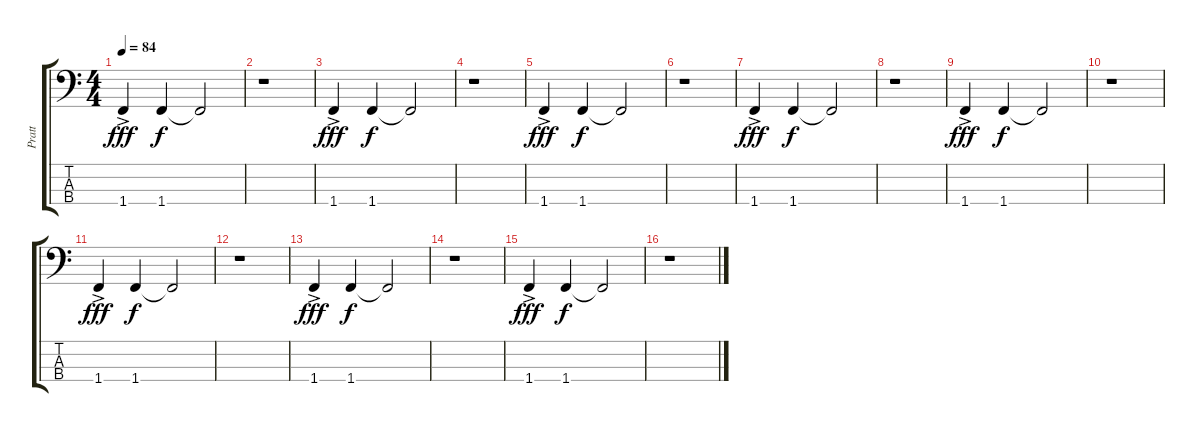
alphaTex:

\track ("Pratt" "Pratt") {instrument electricbassfinger}
\staff {score tabs}
\tuning (G2 D2 A1 E1) {hide}
\ts (4 4)
\tempo 84
\clef f4
\ks c
1.4{ac}.4{dy fff} 1.4.4{dy f} 1.4{t}.2 |
r.1 |
1.4{ac}.4{dy fff} 1.4.4{dy f} 1.4{t}.2 |
r.1 |
1.4{ac}.4{dy fff} 1.4.4{dy f} 1.4{t}.2 |
r.1 |
1.4{ac}.4{dy fff} 1.4.4{dy f} 1.4{t}.2 |
r.1 |
1.4{ac}.4{dy fff} 1.4.4{dy f} 1.4{t}.2 |
r.1 |
1.4{ac}.4{dy fff} 1.4.4{dy f} 1.4{t}.2 |
r.1 |
1.4{ac}.4{dy fff} 1.4.4{dy f} 1.4{t}.2 |
r.1 |
1.4{ac}.4{dy fff} 1.4.4{dy f} 1.4{t}.2 |
r.1
